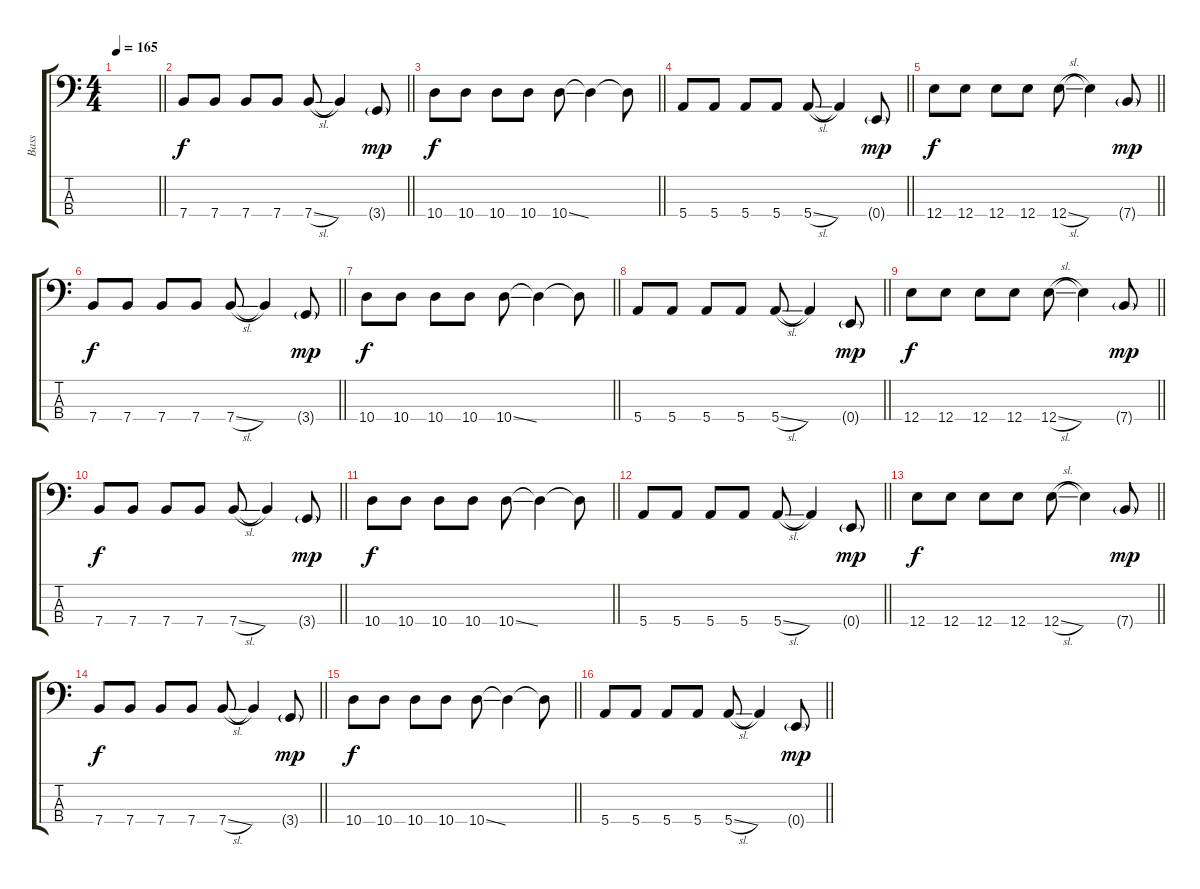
\track ("Bass" "Bass") {instrument electricbassfinger}
\staff {score tabs}
\tuning (G2 D2 A1 E1) {hide}
\ts (4 4)
\tempo 165
\clef f4
\barLineRight lightlight
\ks c
|
\barLineRight lightlight
7.4.8 7.4.8 7.4.8 7.4.8 7.4{sl}.8 7.4{t}.4 3.4{g}.8{dy mp} |
\barLineRight lightlight
10.4.8{dy f} 10.4.8 10.4.8 10.4.8 10.4{ss}.8 10.4{t}.4 10.4{t}.8 |
\barLineRight lightlight
5.4.8 5.4.8 5.4.8 5.4.8 5.4{sl}.8 5.4{t}.4 0.4{g}.8{dy mp} |
\barLineRight lightlight
12.4.8{dy f} 12.4.8 12.4.8 12.4.8 12.4{sl}.8 12.4{t}.4 7.4{g}.8{dy mp} |
\barLineRight lightlight
7.4.8{dy f} 7.4.8 7.4.8 7.4.8 7.4{sl}.8 7.4{t}.4 3.4{g}.8{dy mp} |
\barLineRight lightlight
10.4.8{dy f} 10.4.8 10.4.8 10.4.8 10.4{ss}.8 10.4{t}.4 10.4{t}.8 |
\barLineRight lightlight
5.4.8 5.4.8 5.4.8 5.4.8 5.4{sl}.8 5.4{t}.4 0.4{g}.8{dy mp} |
\barLineRight lightlight
12.4.8{dy f} 12.4.8 12.4.8 12.4.8 12.4{sl}.8 12.4{t}.4 7.4{g}.8{dy mp} |
\barLineRight lightlight
7.4.8{dy f} 7.4.8 7.4.8 7.4.8 7.4{sl}.8 7.4{t}.4 3.4{g}.8{dy mp} |
\barLineRight lightlight
10.4.8{dy f} 10.4.8 10.4.8 10.4.8 10.4{ss}.8 10.4{t}.4 10.4{t}.8 |
\barLineRight lightlight
5.4.8 5.4.8 5.4.8 5.4.8 5.4{sl}.8 5.4{t}.4 0.4{g}.8{dy mp} |
\barLineRight lightlight
12.4.8{dy f} 12.4.8 12.4.8 12.4.8 12.4{sl}.8 12.4{t}.4 7.4{g}.8{dy mp} |
\barLineRight lightlight
7.4.8{dy f} 7.4.8 7.4.8 7.4.8 7.4{sl}.8 7.4{t}.4 3.4{g}.8{dy mp} |
\barLineRight lightlight
10.4.8{dy f} 10.4.8 10.4.8 10.4.8 10.4{ss}.8 10.4{t}.4 10.4{t}.8 |
\barLineRight lightlight
5.4.8 5.4.8 5.4.8 5.4.8 5.4{sl}.8 5.4{t}.4 0.4{g}.8{dy mp}
